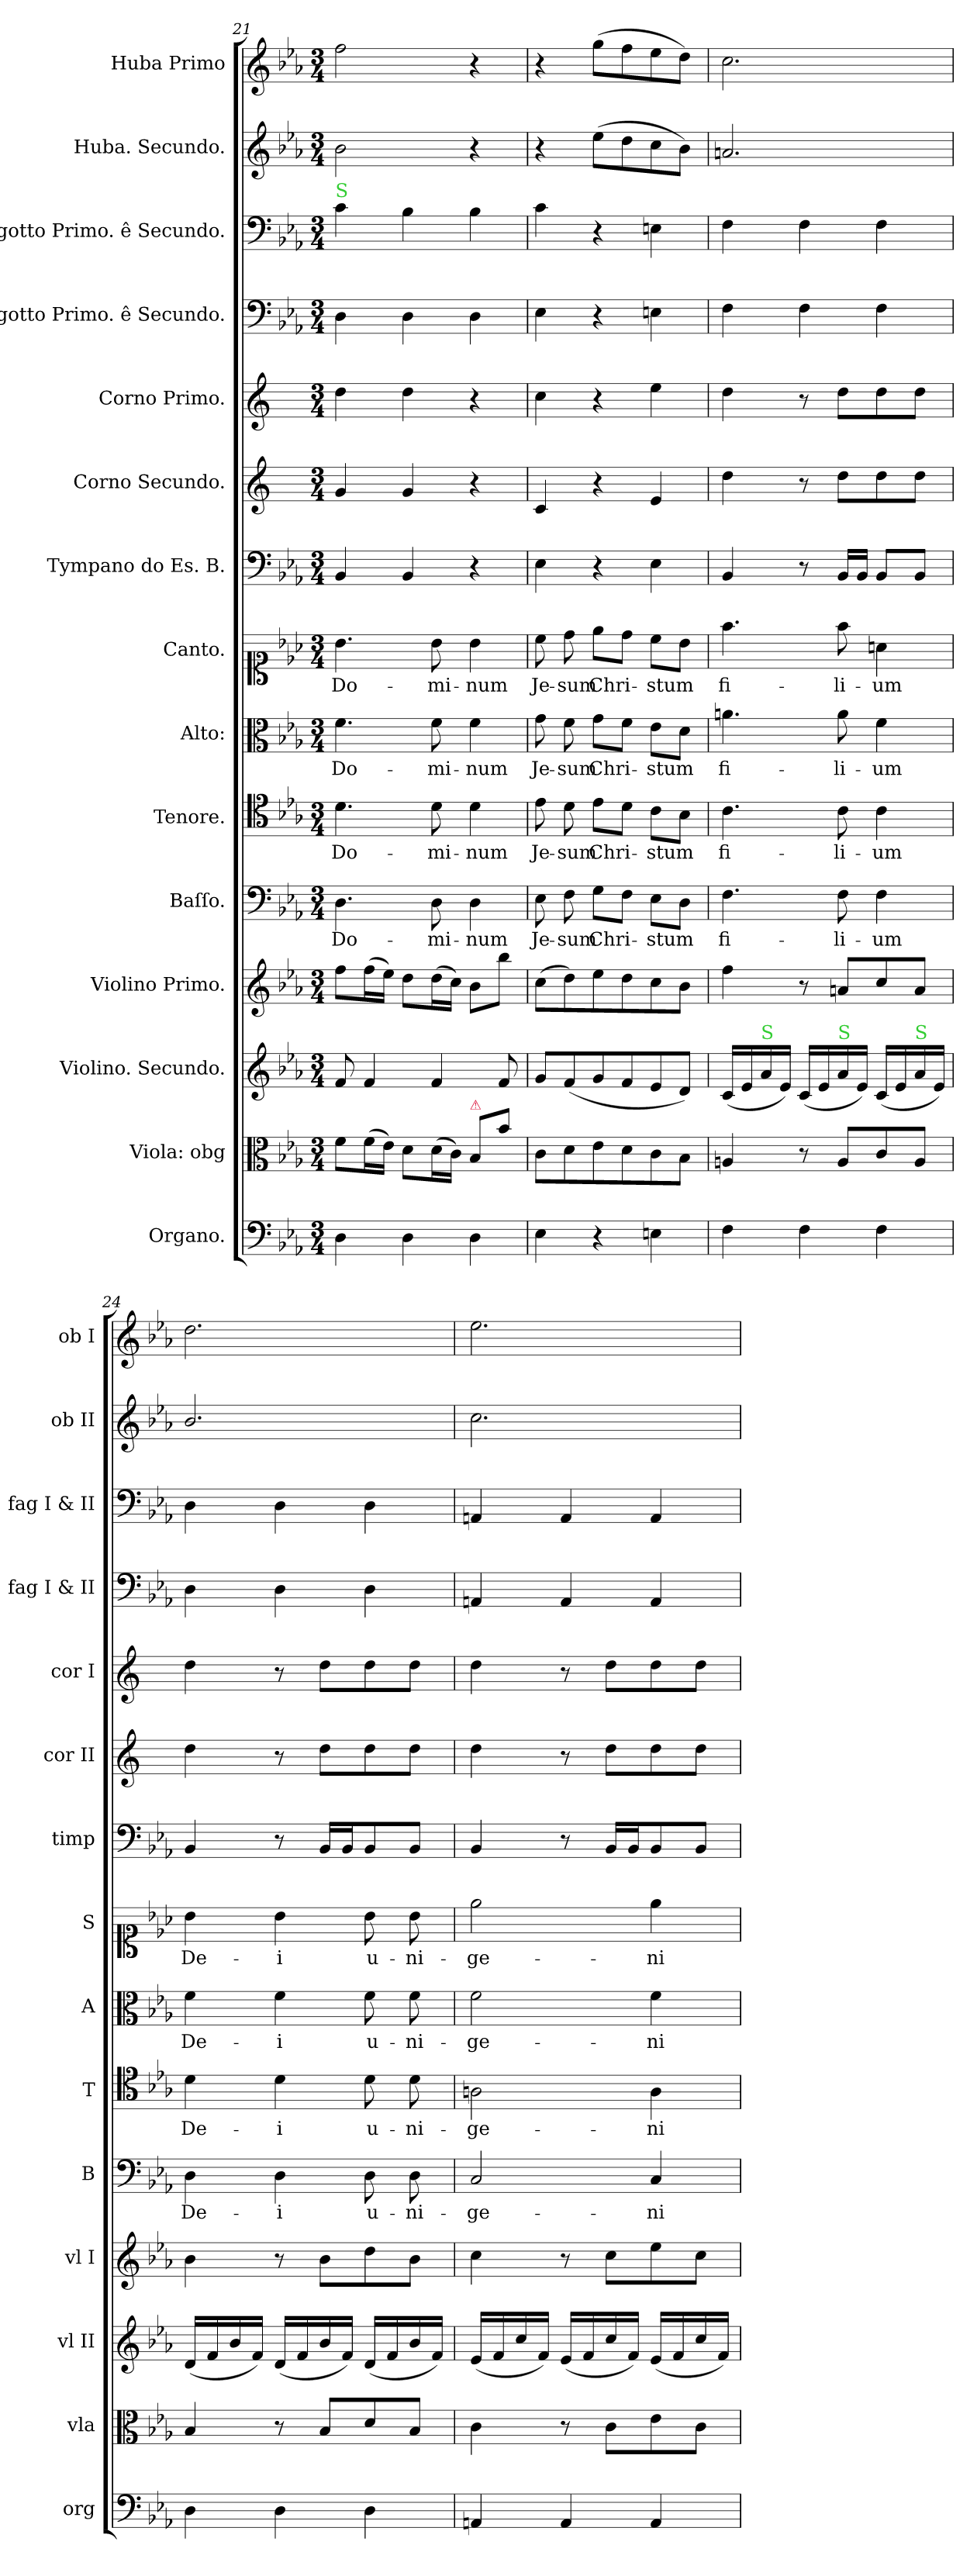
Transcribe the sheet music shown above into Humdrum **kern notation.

**kern	**kern	**kern	**kern	**kern	**text	**kern	**text	**kern	**text	**kern	**text	**kern	**kern	**kern	**kern	**kern	**kern	**kern
*part15	*part14	*part13	*part12	*part11	*part11	*part10	*part10	*part9	*part9	*part8	*part8	*part7	*part6	*part5	*part4	*part3	*part2	*part1
*staff15	*staff14	*staff13	*staff12	*staff11	*staff11	*staff10	*staff10	*staff9	*staff9	*staff8	*staff8	*staff7	*staff6	*staff5	*staff4	*staff3	*staff2	*staff1
*I"Organo.	*I"Viola: obg	*I"Violino. Secundo.	*I"Violino Primo.	*I"Baſſo.	*	*I"Tenore.	*	*I"Alto:	*	*I"Canto.	*	*I"Tympano do Es. B.	*I"Corno Secundo.	*I"Corno Primo.	*I"Fagotto Primo. ê Secundo.	*I"Fagotto Primo. ê Secundo.	*I"Huba. Secundo.	*I"Huba Primo
*I'org	*I'vla	*I'vl II	*I'vl I	*I'B	*	*I'T	*	*I'A	*	*I'S	*	*I'timp	*I'cor II	*I'cor I	*I'fag I & II	*I'fag I & II	*I'ob II	*I'ob I
*clefF4	*clefC3	*clefG2	*clefG2	*clefF4	*	*clefC4	*	*clefC3	*	*clefC1	*	*clefF4	*clefG2	*clefG2	*clefF4	*clefF4	*clefG2	*clefG2
*	*	*	*	*	*	*	*	*	*	*	*	*	*ITrd5c9	*ITrd5c9	*	*	*	*
*k[b-e-a-]	*k[b-e-a-]	*k[b-e-a-]	*k[b-e-a-]	*k[b-e-a-]	*	*k[b-e-a-]	*	*k[b-e-a-]	*	*k[b-e-a-]	*	*k[b-e-a-]	*k[b-e-a-]	*k[b-e-a-]	*k[b-e-a-]	*k[b-e-a-]	*k[b-e-a-]	*k[b-e-a-]
*E-:	*E-:	*E-:	*E-:	*E-:	*	*E-:	*	*E-:	*	*E-:	*	*E-:	*E-:	*E-:	*E-:	*E-:	*E-:	*E-:
*M3/4	*M3/4	*M3/4	*M3/4	*M3/4	*	*M3/4	*	*M3/4	*	*M3/4	*	*M3/4	*M3/4	*M3/4	*M3/4	*M3/4	*M3/4	*M3/4
=21	=21	=21	=21	=21	=21	=21	=21	=21	=21	=21	=21	=21	=21	=21	=21	=21	=21	=21
!	!	!	!	!	!	!	!	!	!	!	!	!	!	!	!	!LO:TX:a:color=limegreen:t=S	!	!
4D\	8f\L	8f/	8ff\L	4.D\	Do-	4.d\	Do-	4.f\	Do-	4.b-\	Do-	4BB-/	4B-/	4f\	4D\	4c\	2b-\	2ff\
.	(16f\L	4f/	(16ff\L	.	.	.	.	.	.	.	.	.	.	.	.	.	.	.
.	16e-\JJ)	.	16ee-\JJ)	.	.	.	.	.	.	.	.	.	.	.	.	.	.	.
4D\	8d\L	.	8dd\L	.	.	.	.	.	.	.	.	4BB-/	4B-/	4f\	4D\	4B-\	.	.
.	(16d\L	4f/	(16dd\L	8D\	-mi-	8d\	-mi-	8f\	-mi-	8b-\	-mi-	.	.	.	.	.	.	.
.	16c\JJ)	.	16cc\JJ)	.	.	.	.	.	.	.	.	.	.	.	.	.	.	.
!	!LO:TX:a:color=crimson:t=⚠	!	!	!	!	!	!	!	!	!	!	!	!	!	!	!	!	!
4D\	8B-/L	.	8b-\L	4D\	-num	4d\	-num	4f\	-num	4b-\	-num	4r	4r	4r	4D\	4B-\	4r	4r
.	8b-\J	8f/	8bb-\J	.	.	.	.	.	.	.	.	.	.	.	.	.	.	.
=22	=22	=22	=22	=22	=22	=22	=22	=22	=22	=22	=22	=22	=22	=22	=22	=22	=22	=22
4E-\	8c\L	8g/L	(8cc\L	8E-\	Je-	8e-\	Je-	8g\	Je-	8cc\	Je-	4E-\	4E-/	4e-\	4E-\	4c\	4r	4r
.	8d\	(8f/	8dd\)	8F\	-sum	8d\	-sum	8f\	-sum	8dd\	-sum	.	.	.	.	.	.	.
4r	8e-\	8g/	8ee-\	8G\L	Chri-	8e-\L	Chri-	8g\L	Chri-	8ee-\L	Chri-	4r	4r	4r	4r	4r	(8ee-\L	(8gg\L
.	8d\	8f/	8dd\	8F\J	.	8d\J	.	8f\J	.	8dd\J	.	.	.	.	.	.	8dd\	8ff\
4En\	8c\	8e-/	8cc\	8E-\L	-stum	8c\L	-stum	8e-\L	-stum	8cc\L	-stum	4E-\	4G/	4g\	4En\	4En\	8cc\	8ee-\
.	8B-\J	8d/J)	8b-\J	8D\J	.	8B-\J	.	8d\J	.	8b-\J	.	.	.	.	.	.	8b-\J)	8dd\J)
=23	=23	=23	=23	=23	=23	=23	=23	=23	=23	=23	=23	=23	=23	=23	=23	=23	=23	=23
4F\	4An/	(16c/LL	4ff\	4.F\	fi-	4.c\	fi-	4.an\	fi-	4.ff\	fi-	4BB-/	4f\	4f\	4F\	4F\	2.an/	2.cc\
.	.	16e-/	.	.	.	.	.	.	.	.	.	.	.	.	.	.	.	.
!	!	!LO:TX:a:color=limegreen:t=S	!	!	!	!	!	!	!	!	!	!	!	!	!	!	!	!
.	.	16a-/	.	.	.	.	.	.	.	.	.	.	.	.	.	.	.	.
.	.	16e-/JJ)	.	.	.	.	.	.	.	.	.	.	.	.	.	.	.	.
4F\	8r	(16c/LL	8r	.	.	.	.	.	.	.	.	8r	8r	8r	4F\	4F\	.	.
.	.	16e-/	.	.	.	.	.	.	.	.	.	.	.	.	.	.	.	.
!	!	!LO:TX:a:color=limegreen:t=S	!	!	!	!	!	!	!	!	!	!	!	!	!	!	!	!
.	8A/L	16a-/	8an/L	8F\	-li-	8c\	-li-	8a\	-li-	8ff\	-li-	16BB-/LL	8f\L	8f\L	.	.	.	.
.	.	16e-/JJ)	.	.	.	.	.	.	.	.	.	16BB-/JJ	.	.	.	.	.	.
4F\	8c/	(16c/LL	8cc/	4F\	-um	4c\	-um	4f\	-um	4an\	-um	8BB-/L	8f\	8f\	4F\	4F\	.	.
.	.	16e-/	.	.	.	.	.	.	.	.	.	.	.	.	.	.	.	.
!	!	!LO:TX:a:color=limegreen:t=S	!	!	!	!	!	!	!	!	!	!	!	!	!	!	!	!
.	8A/J	16a-/	8a/J	.	.	.	.	.	.	.	.	8BB-/J	8f\J	8f\J	.	.	.	.
.	.	16e-/JJ)	.	.	.	.	.	.	.	.	.	.	.	.	.	.	.	.
=24	=24	=24	=24	=24	=24	=24	=24	=24	=24	=24	=24	=24	=24	=24	=24	=24	=24	=24
4D\	4B-/	(16d/LL	4b-\	4D\	De-	4d\	De-	4f\	De-	4b-\	De-	4BB-/	4f\	4f\	4D\	4D\	2.b-/	2.dd\
.	.	16f/	.	.	.	.	.	.	.	.	.	.	.	.	.	.	.	.
.	.	16b-/	.	.	.	.	.	.	.	.	.	.	.	.	.	.	.	.
.	.	16f/JJ)	.	.	.	.	.	.	.	.	.	.	.	.	.	.	.	.
4D\	8r	(16d/LL	8r	4D\	-i	4d\	-i	4f\	-i	4b-\	-i	8r	8r	8r	4D\	4D\	.	.
.	.	16f/	.	.	.	.	.	.	.	.	.	.	.	.	.	.	.	.
.	8B-/L	16b-/	8b-\L	.	.	.	.	.	.	.	.	16BB-/LL	8f\L	8f\L	.	.	.	.
.	.	16f/JJ)	.	.	.	.	.	.	.	.	.	16BB-/J	.	.	.	.	.	.
4D\	8d/	(16d/LL	8dd\	8D\	u-	8d\	u-	8f\	u-	8b-\	u-	8BB-/	8f\	8f\	4D\	4D\	.	.
.	.	16f/	.	.	.	.	.	.	.	.	.	.	.	.	.	.	.	.
.	8B-/J	16b-/	8b-\J	8D\	-ni-	8d\	-ni-	8f\	-ni-	8b-\	-ni-	8BB-/J	8f\J	8f\J	.	.	.	.
.	.	16f/JJ)	.	.	.	.	.	.	.	.	.	.	.	.	.	.	.	.
=25	=25	=25	=25	=25	=25	=25	=25	=25	=25	=25	=25	=25	=25	=25	=25	=25	=25	=25
4AAn/	4c\	(16e-/LL	4cc\	2C/	-ge-	2An\	-ge-	2f\	-ge-	2ee-\	-ge-	4BB-/	4f\	4f\	4AAn/	4AAn/	2.cc\	2.ee-\
.	.	16f/	.	.	.	.	.	.	.	.	.	.	.	.	.	.	.	.
.	.	16cc/	.	.	.	.	.	.	.	.	.	.	.	.	.	.	.	.
.	.	16f/JJ)	.	.	.	.	.	.	.	.	.	.	.	.	.	.	.	.
4AA/	8r	(16e-/LL	8r	.	.	.	.	.	.	.	.	8r	8r	8r	4AA/	4AA/	.	.
.	.	16f/	.	.	.	.	.	.	.	.	.	.	.	.	.	.	.	.
.	8c\L	16cc/	8cc\L	.	.	.	.	.	.	.	.	16BB-/LL	8f\L	8f\L	.	.	.	.
.	.	16f/JJ)	.	.	.	.	.	.	.	.	.	16BB-/J	.	.	.	.	.	.
4AA/	8e-\	(16e-/LL	8ee-\	4C/	-ni-	4A\	-ni-	4f\	-ni-	4ee-\	-ni-	8BB-/	8f\	8f\	4AA/	4AA/	.	.
.	.	16f/	.	.	.	.	.	.	.	.	.	.	.	.	.	.	.	.
.	8c\J	16cc/	8cc\J	.	.	.	.	.	.	.	.	8BB-/J	8f\J	8f\J	.	.	.	.
.	.	16f/JJ)	.	.	.	.	.	.	.	.	.	.	.	.	.	.	.	.
=	=	=	=	=	=	=	=	=	=	=	=	=	=	=	=	=	=	=
*-	*-	*-	*-	*-	*-	*-	*-	*-	*-	*-	*-	*-	*-	*-	*-	*-	*-	*-
